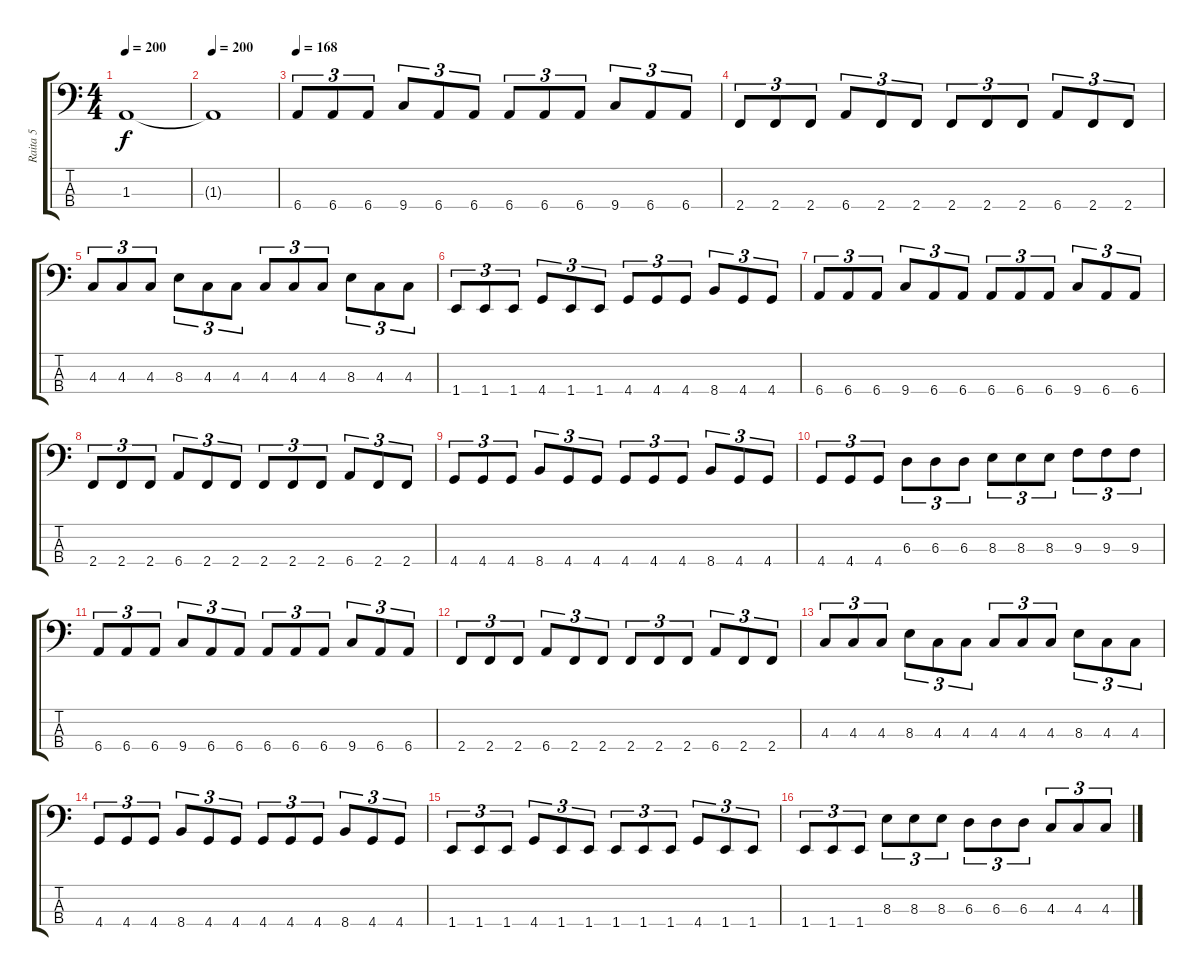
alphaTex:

\track ("Raita 5" "Raita 5") {instrument electricbassfinger}
\staff {score tabs}
\tuning (Gb2 Db2 Ab1 Eb1) {hide}
\ts (4 4)
\tempo 200
\clef f4
\ks c
1.3{t}.1{dy f} |
\tempo 200
1.3{t}.1 |
\tempo 168
6.4.8{tu (3 2)} 6.4.8{tu (3 2)} 6.4.8{tu (3 2)} 9.4.8{tu (3 2)} 6.4.8{tu (3 2)} 6.4.8{tu (3 2)} 6.4.8{tu (3 2)} 6.4.8{tu (3 2)} 6.4.8{tu (3 2)} 9.4.8{tu (3 2)} 6.4.8{tu (3 2)} 6.4.8{tu (3 2)} |
2.4.8{tu (3 2)} 2.4.8{tu (3 2)} 2.4.8{tu (3 2)} 6.4.8{tu (3 2)} 2.4.8{tu (3 2)} 2.4.8{tu (3 2)} 2.4.8{tu (3 2)} 2.4.8{tu (3 2)} 2.4.8{tu (3 2)} 6.4.8{tu (3 2)} 2.4.8{tu (3 2)} 2.4.8{tu (3 2)} |
4.3.8{tu (3 2)} 4.3.8{tu (3 2)} 4.3.8{tu (3 2)} 8.3.8{tu (3 2)} 4.3.8{tu (3 2)} 4.3.8{tu (3 2)} 4.3.8{tu (3 2)} 4.3.8{tu (3 2)} 4.3.8{tu (3 2)} 8.3.8{tu (3 2)} 4.3.8{tu (3 2)} 4.3.8{tu (3 2)} |
1.4.8{tu (3 2)} 1.4.8{tu (3 2)} 1.4.8{tu (3 2)} 4.4.8{tu (3 2)} 1.4.8{tu (3 2)} 1.4.8{tu (3 2)} 4.4.8{tu (3 2)} 4.4.8{tu (3 2)} 4.4.8{tu (3 2)} 8.4.8{tu (3 2)} 4.4.8{tu (3 2)} 4.4.8{tu (3 2)} |
6.4.8{tu (3 2)} 6.4.8{tu (3 2)} 6.4.8{tu (3 2)} 9.4.8{tu (3 2)} 6.4.8{tu (3 2)} 6.4.8{tu (3 2)} 6.4.8{tu (3 2)} 6.4.8{tu (3 2)} 6.4.8{tu (3 2)} 9.4.8{tu (3 2)} 6.4.8{tu (3 2)} 6.4.8{tu (3 2)} |
2.4.8{tu (3 2)} 2.4.8{tu (3 2)} 2.4.8{tu (3 2)} 6.4.8{tu (3 2)} 2.4.8{tu (3 2)} 2.4.8{tu (3 2)} 2.4.8{tu (3 2)} 2.4.8{tu (3 2)} 2.4.8{tu (3 2)} 6.4.8{tu (3 2)} 2.4.8{tu (3 2)} 2.4.8{tu (3 2)} |
4.4.8{tu (3 2)} 4.4.8{tu (3 2)} 4.4.8{tu (3 2)} 8.4.8{tu (3 2)} 4.4.8{tu (3 2)} 4.4.8{tu (3 2)} 4.4.8{tu (3 2)} 4.4.8{tu (3 2)} 4.4.8{tu (3 2)} 8.4.8{tu (3 2)} 4.4.8{tu (3 2)} 4.4.8{tu (3 2)} |
4.4.8{tu (3 2)} 4.4.8{tu (3 2)} 4.4.8{tu (3 2)} 6.3.8{tu (3 2)} 6.3.8{tu (3 2)} 6.3.8{tu (3 2)} 8.3.8{tu (3 2)} 8.3.8{tu (3 2)} 8.3.8{tu (3 2)} 9.3.8{tu (3 2)} 9.3.8{tu (3 2)} 9.3.8{tu (3 2)} |
6.4.8{tu (3 2)} 6.4.8{tu (3 2)} 6.4.8{tu (3 2)} 9.4.8{tu (3 2)} 6.4.8{tu (3 2)} 6.4.8{tu (3 2)} 6.4.8{tu (3 2)} 6.4.8{tu (3 2)} 6.4.8{tu (3 2)} 9.4.8{tu (3 2)} 6.4.8{tu (3 2)} 6.4.8{tu (3 2)} |
2.4.8{tu (3 2)} 2.4.8{tu (3 2)} 2.4.8{tu (3 2)} 6.4.8{tu (3 2)} 2.4.8{tu (3 2)} 2.4.8{tu (3 2)} 2.4.8{tu (3 2)} 2.4.8{tu (3 2)} 2.4.8{tu (3 2)} 6.4.8{tu (3 2)} 2.4.8{tu (3 2)} 2.4.8{tu (3 2)} |
4.3.8{tu (3 2)} 4.3.8{tu (3 2)} 4.3.8{tu (3 2)} 8.3.8{tu (3 2)} 4.3.8{tu (3 2)} 4.3.8{tu (3 2)} 4.3.8{tu (3 2)} 4.3.8{tu (3 2)} 4.3.8{tu (3 2)} 8.3.8{tu (3 2)} 4.3.8{tu (3 2)} 4.3.8{tu (3 2)} |
4.4.8{tu (3 2)} 4.4.8{tu (3 2)} 4.4.8{tu (3 2)} 8.4.8{tu (3 2)} 4.4.8{tu (3 2)} 4.4.8{tu (3 2)} 4.4.8{tu (3 2)} 4.4.8{tu (3 2)} 4.4.8{tu (3 2)} 8.4.8{tu (3 2)} 4.4.8{tu (3 2)} 4.4.8{tu (3 2)} |
1.4.8{tu (3 2)} 1.4.8{tu (3 2)} 1.4.8{tu (3 2)} 4.4.8{tu (3 2)} 1.4.8{tu (3 2)} 1.4.8{tu (3 2)} 1.4.8{tu (3 2)} 1.4.8{tu (3 2)} 1.4.8{tu (3 2)} 4.4.8{tu (3 2)} 1.4.8{tu (3 2)} 1.4.8{tu (3 2)} |
1.4.8{tu (3 2)} 1.4.8{tu (3 2)} 1.4.8{tu (3 2)} 8.3.8{tu (3 2)} 8.3.8{tu (3 2)} 8.3.8{tu (3 2)} 6.3.8{tu (3 2)} 6.3.8{tu (3 2)} 6.3.8{tu (3 2)} 4.3.8{tu (3 2)} 4.3.8{tu (3 2)} 4.3.8{tu (3 2)}
